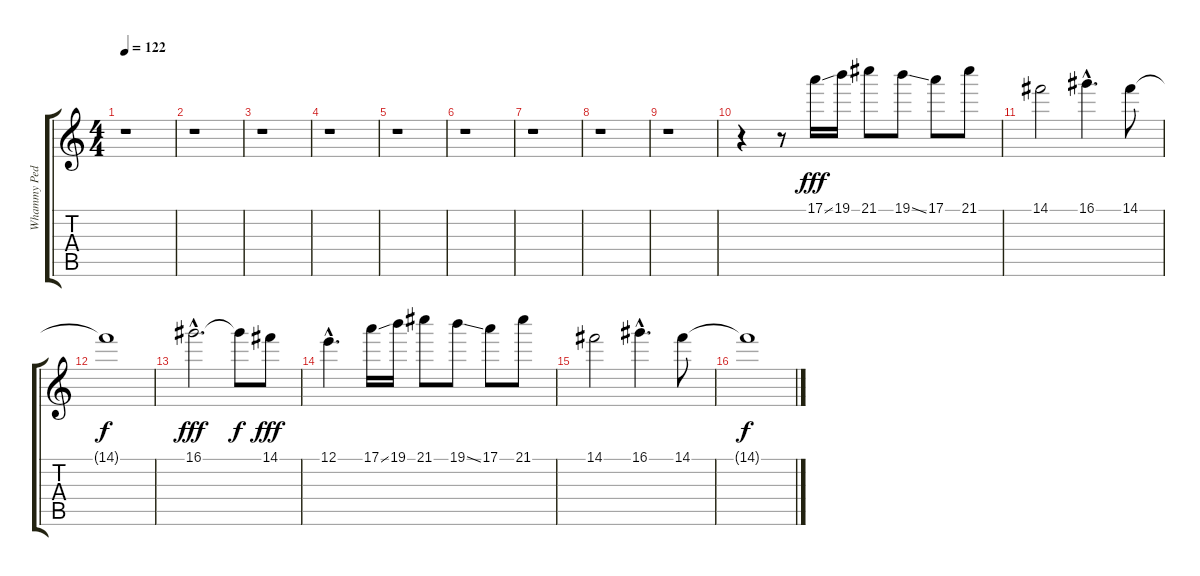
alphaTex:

\track ("Whammy Pedal" "Whammy Ped") {instrument distortionguitar}
\staff {score tabs}
\tuning (E4 B3 G3 D3 A2 E2) {hide}
\ts (4 4)
\tempo 122
\clef g2
\ks c
r.1{dy fff} |
r.1 |
r.1 |
r.1 |
r.1 |
r.1 |
r.1 |
r.1 |
r.1 |
r.4 r.8 17.1{ss}.16 19.1.16 21.1.8 19.1{ss}.8 17.1.8 21.1.8 |
14.1.2 16.1{hac}.4{d} 14.1.8 |
14.1{t}.1{dy f} |
16.1{hac}.2{d dy fff} 16.1{t}.8{dy f} 14.1.8{dy fff} |
12.1{hac}.4{d} 17.1{ss}.16 19.1.16 21.1.8 19.1{ss}.8 17.1.8 21.1.8 |
14.1.2 16.1{hac}.4{d} 14.1.8 |
14.1{t}.1{dy f}
